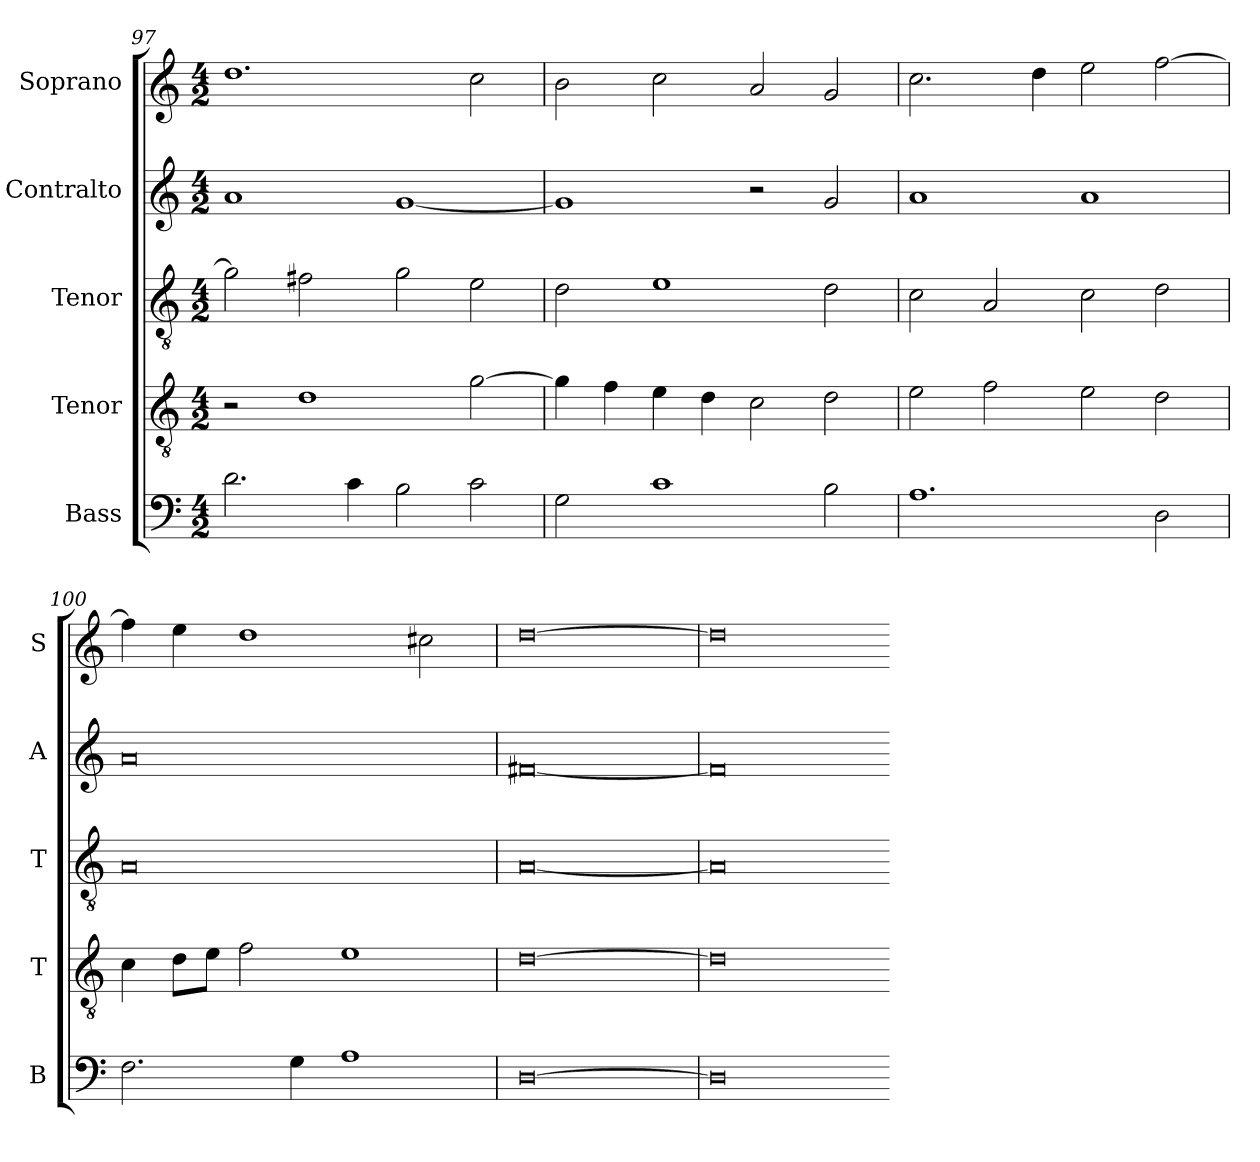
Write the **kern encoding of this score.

**kern	**kern	**kern	**kern	**kern
*part5	*part4	*part3	*part2	*part1
*staff5	*staff4	*staff3	*staff2	*staff1
*I"Bass	*I"Tenor	*I"Tenor	*I"Contralto	*I"Soprano
*I'B	*I'T	*I'T	*I'A	*I'S
*clefF4	*clefGv2	*clefGv2	*clefG2	*clefG2
*k[]	*k[]	*k[]	*k[]	*k[]
*G:mix	*G:mix	*G:mix	*G:mix	*G:mix
*M4/2	*M4/2	*M4/2	*M4/2	*M4/2
=97	=97	=97	=97	=97
2.d	2r	2g]	1a	1.dd
.	1d	2f#X	.	.
4c	.	.	.	.
2B	.	2g	[1g	.
2c	[2g	2e	.	2cc
=98	=98	=98	=98	=98
2G	4g]	2d	1g]	2b
.	4f	.	.	.
1c	4e	1e	.	2cc
.	4d	.	.	.
.	2c	.	2r	2a
2B	2d	2d	2g	2g
=99	=99	=99	=99	=99
1.A	2e	2c	1a	2.cc
.	2f	2A	.	.
.	.	.	.	4dd
.	2e	2c	1a	2ee
2D	2d	2d	.	[2ff
=100	=100	=100	=100	=100
2.F	4c	0A	0a	4ff]
.	8d\L	.	.	4ee
.	8e\J	.	.	.
.	2f	.	.	1dd
4G	.	.	.	.
1A	1e	.	.	.
.	.	.	.	2cc#X
=101	=101	=101	=101	=101
[0D	[0d	[0A	[0f#X	[0dd
=102	=102	=102	=102	=102
0D]	0d]	0A]	0f#]	0dd]
=-	=-	=-	=-	=-
*-	*-	*-	*-	*-
